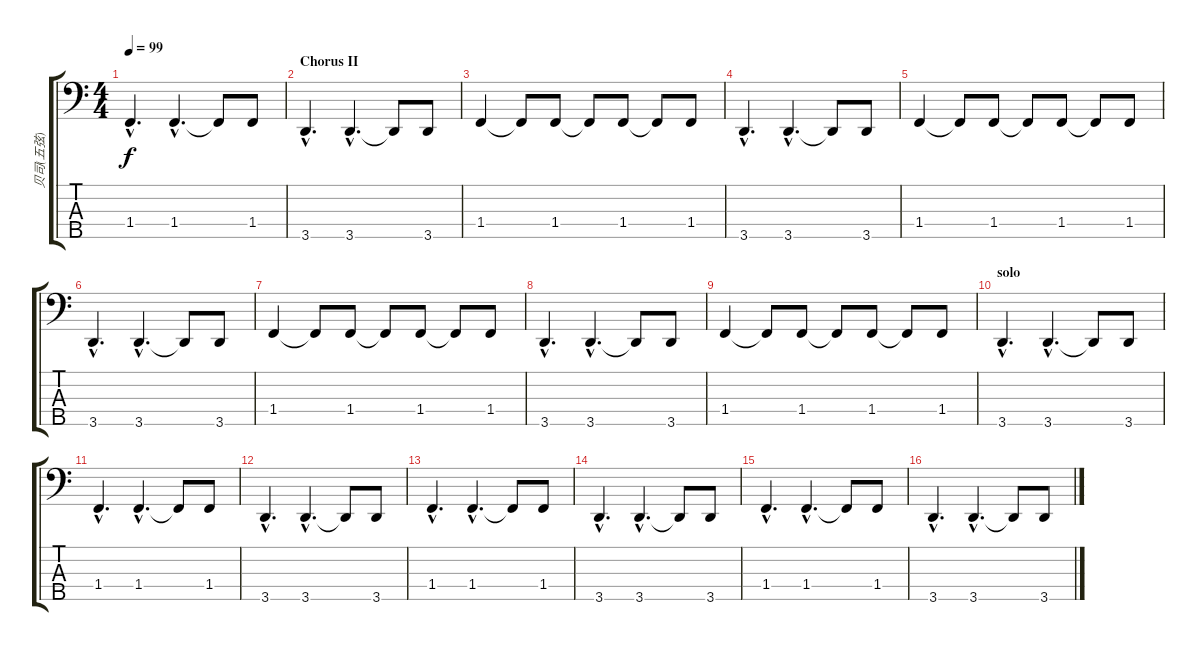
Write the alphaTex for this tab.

\track ("贝司(五弦)" "贝司(五弦)") {instrument electricbassfinger}
\staff {score tabs}
\tuning (G2 D2 A1 E1 B0) {hide}
\ts (4 4)
\tempo 99
\clef f4
\ks c
1.4{hac}.4{d dy f} 1.4{hac}.4{d} 1.4{t}.8 1.4.8 |
\section ("" "Chorus II")
3.5{hac}.4{d} 3.5{hac}.4{d} 3.5{t}.8 3.5.8 |
1.4.4 1.4{t}.8 1.4.8 1.4{t}.8 1.4.8 1.4{t}.8 1.4.8 |
3.5{hac}.4{d} 3.5{hac}.4{d} 3.5{t}.8 3.5.8 |
1.4.4 1.4{t}.8 1.4.8 1.4{t}.8 1.4.8 1.4{t}.8 1.4.8 |
3.5{hac}.4{d} 3.5{hac}.4{d} 3.5{t}.8 3.5.8 |
1.4.4 1.4{t}.8 1.4.8 1.4{t}.8 1.4.8 1.4{t}.8 1.4.8 |
3.5{hac}.4{d} 3.5{hac}.4{d} 3.5{t}.8 3.5.8 |
1.4.4 1.4{t}.8 1.4.8 1.4{t}.8 1.4.8 1.4{t}.8 1.4.8 |
\section ("" "solo")
3.5{hac}.4{d} 3.5{hac}.4{d} 3.5{t}.8 3.5.8 |
1.4{hac}.4{d} 1.4{hac}.4{d} 1.4{t}.8 1.4.8 |
3.5{hac}.4{d} 3.5{hac}.4{d} 3.5{t}.8 3.5.8 |
1.4{hac}.4{d} 1.4{hac}.4{d} 1.4{t}.8 1.4.8 |
3.5{hac}.4{d} 3.5{hac}.4{d} 3.5{t}.8 3.5.8 |
1.4{hac}.4{d} 1.4{hac}.4{d} 1.4{t}.8 1.4.8 |
3.5{hac}.4{d} 3.5{hac}.4{d} 3.5{t}.8 3.5.8
